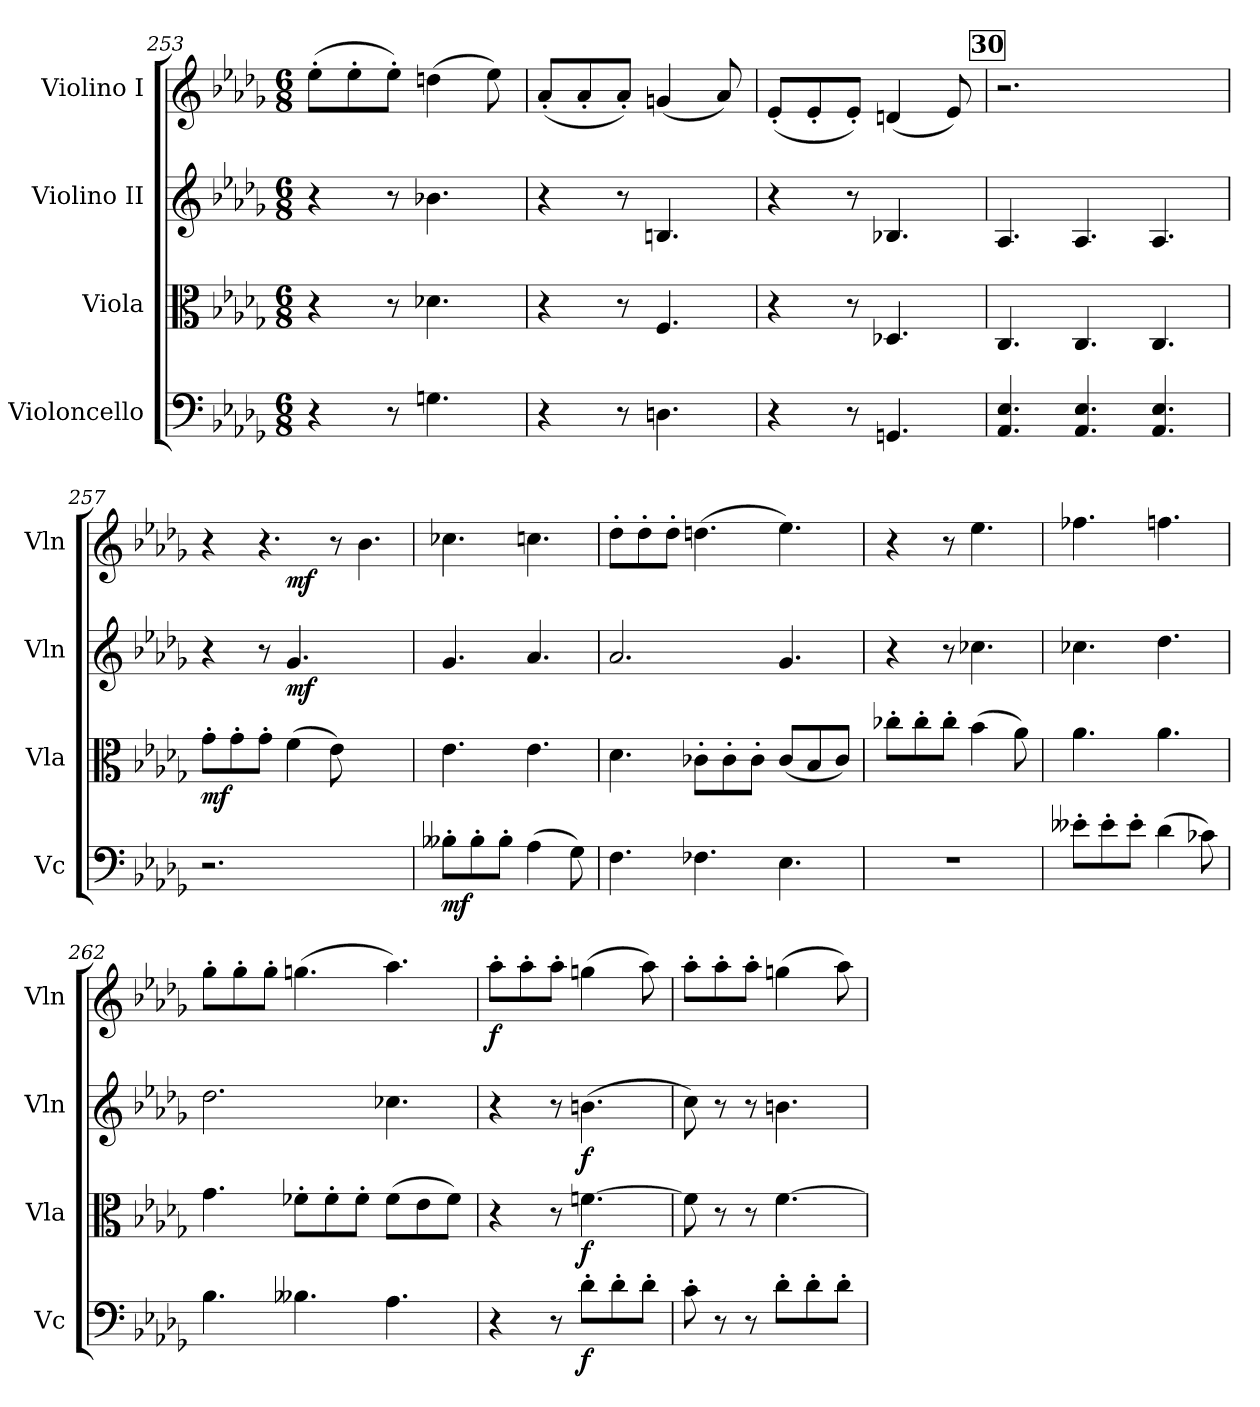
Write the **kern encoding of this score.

**kern	**dynam	**kern	**dynam	**kern	**dynam	**kern	**dynam
*part4	*part4	*part3	*part3	*part2	*part2	*part1	*part1
*staff4	*staff4	*staff3	*staff3	*staff2	*staff2	*staff1	*staff1
*I"Violoncello	*	*I"Viola	*	*I"Violino II	*	*I"Violino I	*
*I'Vc	*	*I'Vla	*	*I'Vln	*	*I'Vln	*
*clefF4	*	*clefC3	*	*clefG2	*	*clefG2	*
*k[b-e-a-d-g-]	*	*k[b-e-a-d-g-]	*	*k[b-e-a-d-g-]	*	*k[b-e-a-d-g-]	*
*M6/8	*	*M6/8	*	*M6/8	*	*M6/8	*
=253	=253	=253	=253	=253	=253	=253	=253
4r	.	4r	.	4r	.	(8ee-'\L	.
.	.	.	.	.	.	8ee-'\	.
8r	.	8r	.	8r	.	8ee-'\J)	.
4.Gn\	.	4.d-X\	.	4.b-X\	.	(4ddn\	.
.	.	.	.	.	.	8ee-\)	.
=254	=254	=254	=254	=254	=254	=254	=254
4r	.	4r	.	4r	.	(8a-'/L	.
.	.	.	.	.	.	8a-'/	.
8r	.	8r	.	8r	.	8a-'/J)	.
4.Dn\	.	4.F/	.	4.Bn/	.	(4gn/	.
.	.	.	.	.	.	8a-/)	.
=255	=255	=255	=255	=255	=255	=255	=255
4r	.	4r	.	4r	.	(8e-'/L	.
.	.	.	.	.	.	8e-'/	.
8r	.	8r	.	8r	.	8e-'/J)	.
4.GGn/	.	4.D-X/	.	4.B-X/	.	(4dn/	.
.	.	.	.	.	.	8e-/)	.
!!LO:REH:place=s1:a:B:fs=14:t=30
=256	=256	=256	=256	=256	=256	=256	=256
4.AA-/ 4.E-/	.	4.C/	.	4.A-/	.	2.r	.
4.AA-/ 4.E-/	.	4.C/	.	4.A-/	.	.	.
4.AA-/ 4.E-/	.	4.C/	.	4.A-/	.	4.ryy	.
=257	=257	=257	=257	=257	=257	=257	=257
!	!	!	!LO:DY:b	!	!	!	!
*	*	*	*	*	*	*^	*
2.r	.	8g-'\L	mf	4r	.	4r	4.ryy	.
.	.	8g-'\	.	.	.	.	.	.
.	.	8g-'\J	.	8r	.	4.r	.	.
!	!	!	!	!	!LO:DY:b	!	!	!LO:DY:b
.	.	(4f\	.	4.g-/	mf	.	2.ryy	mf
.	.	8e-\)	.	.	.	8r	.	.
4.ryy	.	4.ryy	.	4.ryy	.	4.b-\	.	.
!!LO:PB:g=z
=258	=258	=258	=258	=258	=258	=258	=258	=258
!	!LO:DY:b	!	!	!	!	!	!	!
*	*	*	*	*	*	*v	*v	*
8B--X'\L	mf	4.e-\	.	4.g-/	.	4.cc-X\	.
8B--'\	.	.	.	.	.	.	.
8B--'\J	.	.	.	.	.	.	.
(4A-\	.	4.e-\	.	4.a-/	.	4.ccn\	.
8G-\)	.	.	.	.	.	.	.
=259	=259	=259	=259	=259	=259	=259	=259
4.F\	.	4.d-\	.	2.a-/	.	8dd-'\L	.
.	.	.	.	.	.	8dd-'\	.
.	.	.	.	.	.	8dd-'\J	.
4.F-X\	.	8c-X'\L	.	.	.	(4.ddn\	.
.	.	8c-'\	.	.	.	.	.
.	.	8c-'\J	.	.	.	.	.
4.E-\	.	(8c-/L	.	4.g-/	.	4.ee-\)	.
.	.	8B-/	.	.	.	.	.
.	.	8c-/J)	.	.	.	.	.
=260	=260	=260	=260	=260	=260	=260	=260
2.r	.	8cc-X'\L	.	4r	.	4r	.
.	.	8cc-'\	.	.	.	.	.
.	.	8cc-'\J	.	8r	.	8r	.
.	.	(4b-\	.	4.cc-X\	.	4.ee-\	.
.	.	8a-\)	.	.	.	.	.
=261	=261	=261	=261	=261	=261	=261	=261
8e--X'\L	.	4.a-\	.	4.cc-X\	.	4.ff-X\	.
8e--'\	.	.	.	.	.	.	.
8e--'\J	.	.	.	.	.	.	.
(4d-\	.	4.a-\	.	4.dd-\	.	4.ffn\	.
8c-X\)	.	.	.	.	.	.	.
=262	=262	=262	=262	=262	=262	=262	=262
4.B-\	.	4.g-\	.	2.dd-\	.	8gg-'\L	.
.	.	.	.	.	.	8gg-'\	.
.	.	.	.	.	.	8gg-'\J	.
4.B--X\	.	8f-X'\L	.	.	.	(4.ggn\	.
.	.	8f-'\	.	.	.	.	.
.	.	8f-'\J	.	.	.	.	.
4.A-\	.	(8f-\L	.	4.cc-X\	.	4.aa-\)	.
.	.	8e-\	.	.	.	.	.
.	.	8f-\J)	.	.	.	.	.
=263	=263	=263	=263	=263	=263	=263	=263
!	!	!	!	!	!	!	!LO:DY:b
4r	.	4r	.	4r	.	8aa-'\L	f
.	.	.	.	.	.	8aa-'\	.
8r	.	8r	.	8r	.	8aa-'\J	.
!	!LO:DY:b	!	!LO:DY:b	!	!LO:DY:b	!	!
8d-'\L	f	[4.fn\	f	(4.bn\	f	(4ggn\	.
8d-'\	.	.	.	.	.	.	.
8d-'\J	.	.	.	.	.	8aa-\)	.
=264	=264	=264	=264	=264	=264	=264	=264
8c'\	.	8f\]	.	8cc\)	.	8aa-'\L	.
8r	.	8r	.	8r	.	8aa-'\	.
8r	.	8r	.	8r	.	8aa-'\J	.
8d-'\L	.	[4.f\	.	4.bn\	.	(4ggn\	.
8d-'\	.	.	.	.	.	.	.
8d-'\J	.	.	.	.	.	8aa-\)	.
=	=	=	=	=	=	=	=
*-	*-	*-	*-	*-	*-	*-	*-
